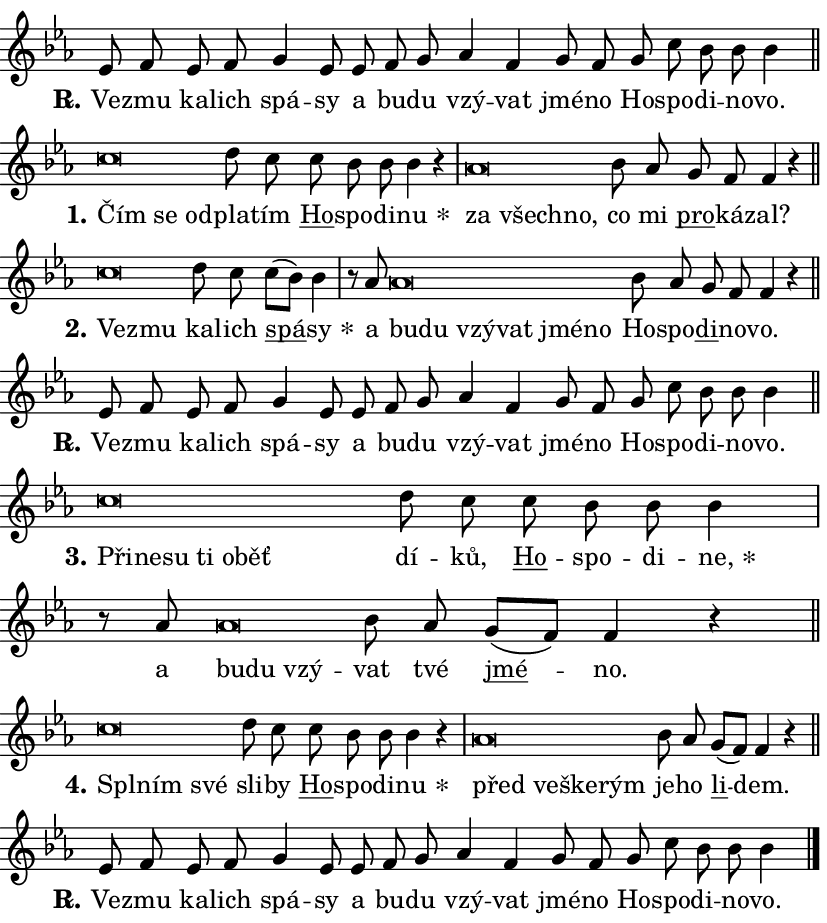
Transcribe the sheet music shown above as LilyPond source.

\version "2.24.0"
\header { tagline = "" }
\paper {
  indent = 0\cm
  top-margin = 0\cm
  right-margin = 0.13\cm % to fit lyric hyphens
  bottom-margin = 0\cm
  left-margin = 0\cm
  paper-width = 14\cm
  page-breaking = #ly:one-page-breaking
  system-system-spacing.basic-distance = #11
  score-system-spacing.basic-distance = #11
  ragged-last = ##f
}


%% Author: Thomas Morley
%% https://lists.gnu.org/archive/html/lilypond-user/2020-05/msg00002.html
#(define (line-position grob)
"Returns position of @var[grob} in current system:
   @code{'start}, if at first time-step
   @code{'end}, if at last time-step
   @code{'middle} otherwise
"
  (let* ((col (ly:item-get-column grob))
         (ln (ly:grob-object col 'left-neighbor))
         (rn (ly:grob-object col 'right-neighbor))
         (col-to-check-left (if (ly:grob? ln) ln col))
         (col-to-check-right (if (ly:grob? rn) rn col))
         (break-dir-left
           (and
             (ly:grob-property col-to-check-left 'non-musical #f)
             (ly:item-break-dir col-to-check-left)))
         (break-dir-right
           (and
             (ly:grob-property col-to-check-right 'non-musical #f)
             (ly:item-break-dir col-to-check-right))))
        (cond ((eqv? 1 break-dir-left) 'start)
              ((eqv? -1 break-dir-right) 'end)
              (else 'middle))))

#(define (tranparent-at-line-position vctor)
  (lambda (grob)
  "Relying on @code{line-position} select the relevant enry from @var{vctor}.
Used to determine transparency,"
    (case (line-position grob)
      ((end) (not (vector-ref vctor 0)))
      ((middle) (not (vector-ref vctor 1)))
      ((start) (not (vector-ref vctor 2))))))

noteHeadBreakVisibility =
#(define-music-function (break-visibility)(vector?)
"Makes @code{NoteHead}s transparent relying on @var{break-visibility}"
#{
  \override NoteHead.transparent =
    #(tranparent-at-line-position break-visibility)
#})

#(define delete-ledgers-for-transparent-note-heads
  (lambda (grob)
    "Reads whether a @code{NoteHead} is transparent.
If so this @code{NoteHead} is removed from @code{'note-heads} from
@var{grob}, which is supposed to be @code{LedgerLineSpanner}.
As a result ledgers are not printed for this @code{NoteHead}"
    (let* ((nhds-array (ly:grob-object grob 'note-heads))
           (nhds-list
             (if (ly:grob-array? nhds-array)
                 (ly:grob-array->list nhds-array)
                 '()))
           ;; Relies on the transparent-property being done before
           ;; Staff.LedgerLineSpanner.after-line-breaking is executed.
           ;; This is fragile ...
           (to-keep
             (remove
               (lambda (nhd)
                 (ly:grob-property nhd 'transparent #f))
               nhds-list)))
      ;; TODO find a better method to iterate over grob-arrays, similiar
      ;; to filter/remove etc for lists
      ;; For now rebuilt from scratch
      (set! (ly:grob-object grob 'note-heads)  '())
      (for-each
        (lambda (nhd)
          (ly:pointer-group-interface::add-grob grob 'note-heads nhd))
        to-keep))))

squashNotes = {
  \override NoteHead.X-extent = #'(-0.2 . 0.2)
  \override NoteHead.Y-extent = #'(-0.75 . 0)
  \override NoteHead.stencil =
    #(lambda (grob)
       (let ((pos (ly:grob-property grob 'staff-position)))
         (begin
           (if (< pos -7) (display "ERROR: Lower brevis then expected\n") (display ""))
           (if (<= pos -6) ly:text-interface::print ly:note-head::print))))
}
unSquashNotes = {
  \revert NoteHead.X-extent
  \revert NoteHead.Y-extent
  \revert NoteHead.stencil
}

hideNotes = \noteHeadBreakVisibility #begin-of-line-visible
unHideNotes = \noteHeadBreakVisibility #all-visible

% work-around for resetting accidentals
% https://lilypond.org/doc/v2.23/Documentation/notation/displaying-rhythms#unmetered-music
cadenzaMeasure = {
  \cadenzaOff
  \partial 1024 s1024
  \cadenzaOn
}

#(define-markup-command (accent layout props text) (markup?)
  "Underline accented syllable"
  (interpret-markup layout props
    #{\markup \override #'(offset . 4.3) \underline { #text }#}))

responsum = \markup \concat {
  "R" \hspace #-1.05 \path #0.1 #'((moveto 0 0.07) (lineto 0.9 0.8)) \hspace #0.05 "."
}

spaceSize = #0.6828661417322834 % exact space size for TeX Gyre Schola

\layout {
  \context {
    \Staff
    \remove "Time_signature_engraver"
    \override LedgerLineSpanner.after-line-breaking = #delete-ledgers-for-transparent-note-heads
  }
  \context {
    \Lyrics {
      \override LyricSpace.minimum-distance = \spaceSize
      \override LyricText.font-name = #"TeX Gyre Schola"
      \override LyricText.font-size = 1
      \override StanzaNumber.font-name = #"TeX Gyre Schola Bold"
      \override StanzaNumber.font-size = 1
    }
  }
  \context {
    \Score 
    \override NoteHead.text =
      #(lambda (grob) 
        (let ((pos (ly:grob-property grob 'staff-position)))
          #{\markup {
            \combine
              \halign #-0.55 \raise #(if (= pos -6) 0 0.5) \override #'(thickness . 2) \draw-line #'(3.2 . 0)
              \musicglyph "noteheads.sM1"
          }#}))
  }
}

% magnetic-lyrics.ily
%
%   written by
%     Jean Abou Samra <jean@abou-samra.fr>
%     Werner Lemberg <wl@gnu.org>
%
%   adapted by
%     Jiri Hon <jiri.hon@gmail.com>
%
% Version 2022-Apr-15

% https://www.mail-archive.com/lilypond-user@gnu.org/msg149350.html

#(define (Left_hyphen_pointer_engraver context)
   "Collect syllable-hyphen-syllable occurrences in lyrics and store
them in properties.  This engraver only looks to the left.  For
example, if the lyrics input is @code{foo -- bar}, it does the
following.

@itemize @bullet
@item
Set the @code{text} property of the @code{LyricHyphen} grob between
@q{foo} and @q{bar} to @code{foo}.

@item
Set the @code{left-hyphen} property of the @code{LyricText} grob with
text @q{foo} to the @code{LyricHyphen} grob between @q{foo} and
@q{bar}.
@end itemize

Use this auxiliary engraver in combination with the
@code{lyric-@/text::@/apply-@/magnetic-@/offset!} hook."
   (let ((hyphen #f)
         (text #f))
     (make-engraver
      (acknowledgers
       ((lyric-syllable-interface engraver grob source-engraver)
        (set! text grob)))
      (end-acknowledgers
       ((lyric-hyphen-interface engraver grob source-engraver)
        ;(when (not (grob::has-interface grob 'lyric-space-interface))
          (set! hyphen grob)));)
      ((stop-translation-timestep engraver)
       (when (and text hyphen)
         (ly:grob-set-object! text 'left-hyphen hyphen))
       (set! text #f)
       (set! hyphen #f)))))

#(define (lyric-text::apply-magnetic-offset! grob)
   "If the space between two syllables is less than the value in
property @code{LyricText@/.details@/.squash-threshold}, move the right
syllable to the left so that it gets concatenated with the left
syllable.

Use this function as a hook for
@code{LyricText@/.after-@/line-@/breaking} if the
@code{Left_@/hyphen_@/pointer_@/engraver} is active."
   (let ((hyphen (ly:grob-object grob 'left-hyphen #f)))
     (when hyphen
       (let ((left-text (ly:spanner-bound hyphen LEFT)))
         (when (grob::has-interface left-text 'lyric-syllable-interface)
           (let* ((common (ly:grob-common-refpoint grob left-text X))
                  (this-x-ext (ly:grob-extent grob common X))
                  (left-x-ext
                   (begin
                     ;; Trigger magnetism for left-text.
                     (ly:grob-property left-text 'after-line-breaking)
                     (ly:grob-extent left-text common X)))
                  ;; `delta` is the gap width between two syllables.
                  (delta (- (interval-start this-x-ext)
                            (interval-end left-x-ext)))
                  (details (ly:grob-property grob 'details))
                  (threshold (assoc-get 'squash-threshold details 0.2)))
             (when (< delta threshold)
               (let* (;; We have to manipulate the input text so that
                      ;; ligatures crossing syllable boundaries are not
                      ;; disabled.  For languages based on the Latin
                      ;; script this is essentially a beautification.
                      ;; However, for non-Western scripts it can be a
                      ;; necessity.
                      (lt (ly:grob-property left-text 'text))
                      (rt (ly:grob-property grob 'text))
                      (is-space (grob::has-interface hyphen 'lyric-space-interface))
                      (space (if is-space " " ""))
                      (extra-delta (if is-space spaceSize 0))
                      ;; Append new syllable.
                      (ltrt-space (if (and (string? lt) (string? rt))
                                (string-append lt space rt)
                                (make-concat-markup (list lt space rt))))
                      ;; Right-align `ltrt` to the right side.
                      (ltrt-space-markup (grob-interpret-markup
                               grob
                               (make-translate-markup
                                (cons (interval-length this-x-ext) 0)
                                (make-right-align-markup ltrt-space)))))
                 (begin
                   ;; Don't print `left-text`.
                   (ly:grob-set-property! left-text 'stencil #f)
                   ;; Set text and stencil (which holds all collected
                   ;; syllables so far) and shift it to the left.
                   (ly:grob-set-property! grob 'text ltrt-space)
                   (ly:grob-set-property! grob 'stencil ltrt-space-markup)
                   (ly:grob-translate-axis! grob (- (- delta extra-delta)) X))))))))))


#(define (lyric-hyphen::displace-bounds-first grob)
   ;; Make very sure this callback isn't triggered too early.
   (let ((left (ly:spanner-bound grob LEFT))
         (right (ly:spanner-bound grob RIGHT)))
     (ly:grob-property left 'after-line-breaking)
     (ly:grob-property right 'after-line-breaking)
     (ly:lyric-hyphen::print grob)))

squashThreshold = #0.4

\layout {
  \context {
    \Lyrics
    \consists #Left_hyphen_pointer_engraver
    \override LyricText.after-line-breaking =
      #lyric-text::apply-magnetic-offset!
    \override LyricHyphen.stencil = #lyric-hyphen::displace-bounds-first
    \override LyricText.details.squash-threshold = \squashThreshold
    \override LyricHyphen.minimum-distance = 0
    \override LyricHyphen.minimum-length = \squashThreshold
  }
}

squashText = \override LyricText.details.squash-threshold = 9999
unSquashText = \override LyricText.details.squash-threshold = \squashThreshold

leftText = \override LyricText.self-alignment-X = #LEFT
unLeftText = \revert LyricText.self-alignment-X

starOffset = #(lambda (grob) 
                (let ((x_offset (ly:self-alignment-interface::aligned-on-x-parent grob)))
                  (if (= x_offset 0) 0 (+ x_offset 1.2))))

star = #(define-music-function (syllable)(string?)
"Append star separator at the end of a syllable"
#{
  \once \override LyricText.X-offset = #starOffset
  \lyricmode { \markup {
    #syllable
    \override #'((font-name . "TeX Gyre Schola Bold")) \hspace #0.2 \lower #0.65 \larger "*"
  } }
#})

starAccent = #(define-music-function (syllable)(string?)
"Append star separator at the end of a syllable and make accent"
#{
  \once \override LyricText.X-offset = #starOffset
  \lyricmode { \markup {
    \accent #syllable
    \override #'((font-name . "TeX Gyre Schola Bold")) \hspace #0.2 \lower #0.65 \larger "*"
  } }
#})

breath = #(define-music-function (syllable)(string?)
"Append breathing indicator at the end of a syllable"
#{
  \lyricmode { \markup { #syllable "+" } }
#})

optionalBreath = #(define-music-function (syllable)(string?)
"Append optional breathing indicator at the end of a syllable"
#{
  \lyricmode { \markup { #syllable "(+)" } }
#})


\score {
    <<
        \new Voice = "melody" { \cadenzaOn \key es \major \relative { es'8 f es f g4 es8 es \bar "" f g \bar "" as4 f \bar "" g8 f g c bes bes bes4 \cadenzaMeasure \bar "||" \break } }
        \new Lyrics \lyricsto "melody" { \lyricmode { \set stanza = \responsum
Ve -- zmu ka -- lich spá -- sy a bu -- du vzý -- vat jmé -- no Ho -- spo -- di -- no -- vo. } }
    >>
    \layout {}
}

\score {
    <<
        \new Voice = "melody" { \cadenzaOn \key es \major \relative { \squashNotes c''\breve*1/16 \hideNotes \breve*1/16 \breve*1/16 \bar "" \unHideNotes \unSquashNotes d8 c \bar "" c bes bes bes4 r \cadenzaMeasure \bar "|" \squashNotes as\breve*1/16 \hideNotes \breve*1/16 \breve*1/16 \bar "" \unHideNotes \unSquashNotes bes8 as \bar "" g f f4 r \cadenzaMeasure \bar "||" \break } }
        \new Lyrics \lyricsto "melody" { \lyricmode { \set stanza = "1."
\leftText Čím \squashText se od -- \unLeftText \unSquashText pla -- tím \markup \accent Ho -- spo -- di -- \star nu \leftText za \squashText všech -- no, \unLeftText \unSquashText co mi \markup \accent pro -- ká -- zal? } }
    >>
    \layout {}
}

\score {
    <<
        \new Voice = "melody" { \cadenzaOn \key es \major \relative { \squashNotes c''\breve*1/16 \hideNotes \breve*1/16 \bar "" \unHideNotes \unSquashNotes d8 c \bar "" c[( bes)] bes4 \cadenzaMeasure \bar "|" r8 as8 \squashNotes as\breve*1/16 \hideNotes \breve*1/16 \bar "" \breve*1/16 \bar "" \breve*1/16 \bar "" \breve*1/16 \breve*1/16 \bar "" \unHideNotes \unSquashNotes bes8 as \bar "" g f f4 r \cadenzaMeasure \bar "||" \break } }
        \new Lyrics \lyricsto "melody" { \lyricmode { \set stanza = "2."
\leftText Ve -- \squashText zmu \unLeftText \unSquashText ka -- lich \markup \accent spá -- \star sy a \leftText bu -- \squashText du vzý -- vat jmé -- no \unLeftText \unSquashText Ho -- spo -- \markup \accent di -- no -- vo. } }
    >>
    \layout {}
}

\score {
    <<
        \new Voice = "melody" { \cadenzaOn \key es \major \relative { es'8 f es f g4 es8 es \bar "" f g \bar "" as4 f \bar "" g8 f g c bes bes bes4 \cadenzaMeasure \bar "||" \break } }
        \new Lyrics \lyricsto "melody" { \lyricmode { \set stanza = \responsum
Ve -- zmu ka -- lich spá -- sy a bu -- du vzý -- vat jmé -- no Ho -- spo -- di -- no -- vo. } }
    >>
    \layout {}
}

\score {
    <<
        \new Voice = "melody" { \cadenzaOn \key es \major \relative { \squashNotes c''\breve*1/16 \hideNotes \breve*1/16 \bar "" \breve*1/16 \bar "" \breve*1/16 \bar "" \breve*1/16 \breve*1/16 \bar "" \unHideNotes \unSquashNotes d8 c \bar "" c bes bes bes4 \cadenzaMeasure \bar "|" r8 as \squashNotes as\breve*1/16 \hideNotes \breve*1/16 \breve*1/16 \bar "" \unHideNotes \unSquashNotes bes8 as \bar "" g[( f)] f4 r \cadenzaMeasure \bar "||" \break } }
        \new Lyrics \lyricsto "melody" { \lyricmode { \set stanza = "3."
\leftText Při -- \squashText ne -- su ti o -- běť \unLeftText \unSquashText dí -- ků, \markup \accent Ho -- spo -- di -- \star ne, a \leftText bu -- \squashText du vzý -- \unLeftText \unSquashText vat tvé \markup \accent jmé -- no. } }
    >>
    \layout {}
}

\score {
    <<
        \new Voice = "melody" { \cadenzaOn \key es \major \relative { \squashNotes c''\breve*1/16 \hideNotes \breve*1/16 \breve*1/16 \bar "" \unHideNotes \unSquashNotes d8 c \bar "" c bes bes bes4 r \cadenzaMeasure \bar "|" \squashNotes as\breve*1/16 \hideNotes \breve*1/16 \bar "" \breve*1/16 \breve*1/16 \bar "" \unHideNotes \unSquashNotes bes8 as \bar "" g[( f)] f4 r \cadenzaMeasure \bar "||" \break } }
        \new Lyrics \lyricsto "melody" { \lyricmode { \set stanza = "4."
\leftText Spl -- \squashText ním své \unLeftText \unSquashText sli -- by \markup \accent Ho -- spo -- di -- \star nu \leftText před \squashText ve -- ške -- rým \unLeftText \unSquashText je -- ho \markup \accent li -- dem. } }
    >>
    \layout {}
}

\score {
    <<
        \new Voice = "melody" { \cadenzaOn \key es \major \relative { es'8 f es f g4 es8 es \bar "" f g \bar "" as4 f \bar "" g8 f g c bes bes bes4 \cadenzaMeasure \bar "||" \break } \bar "|." }
        \new Lyrics \lyricsto "melody" { \lyricmode { \set stanza = \responsum
Ve -- zmu ka -- lich spá -- sy a bu -- du vzý -- vat jmé -- no Ho -- spo -- di -- no -- vo. } }
    >>
    \layout {}
}
